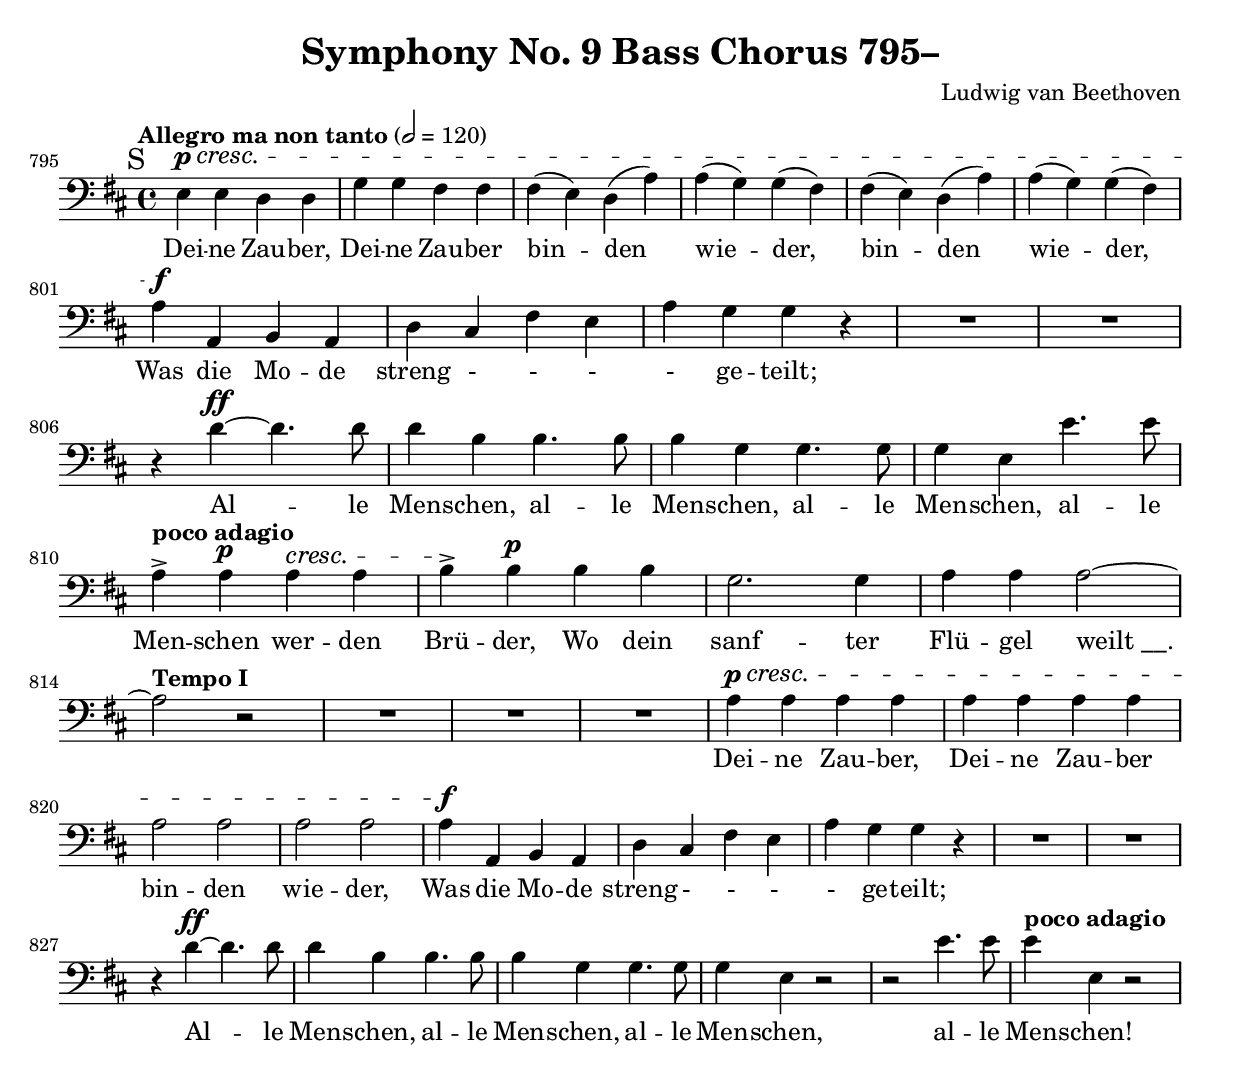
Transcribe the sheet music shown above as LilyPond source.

\version "2.24.4"
\header {
  title = "Symphony No. 9 Bass Chorus 795–"
  composer = "Ludwig van Beethoven"
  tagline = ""
}
\language "english"
\score {
  <<
  \relative {
    \clef bass
    \key d \major
    \time 4/4
    \tempo "Allegro ma non tanto" 2 = 120
    \set Score.currentBarNumber = #795
    \mark "S"
    e^\p^\cresc e d d | g g fs fs |
    fs( e) d( a') | a( g) g( fs) |
    fs( e) d( a') | a( g) g( fs) | \break
    a^\f a, b a | d cs fs e | a g g r | R1*2 |
    r4 d'4~^\ff d4. d8 | d4 b b4. b8 | b4 g g4. g8 | g4 e e'4. e8 | \break
    \set Score.tempoHideNote = ##t
    \tempo "poco adagio" 4 = 60
    a,4-> a^\p a^\cresc a | b->\! b^\p b b | g2. g4 | a a a2~ | \break
    \tempo "Tempo I" 2 = 120
    a2 r2 | R1*3 | a4^\p^\cresc a a a | a a a a | a2 a | a a |
    a4^\f a, b a | d cs fs e | a g g r | R1*2 |
    r4 d'^\ff~ d4. d8 | d4 b b4. b8 | b4 g g4. g8 | g4 e r2 | r2 e'4. e8 |
    \tempo "poco adagio" 4 = 60
    e4 e,4 r2 |
    \set Score.tempoHideNote = ##f
  }
  \addlyrics {
    Dei -- ne Zau -- ber, Dei -- ne Zau -- ber
    bin -- den wie -- der, bin -- den wie -- der,
    Was die Mo -- de streng - - - - ge -- teilt;
    Al -- le Men -- schen, al -- le Men -- schen,
    al -- le Men -- schen, al -- le Men -- schen
    wer -- den Brü -- der,
    Wo dein sanf -- ter Flü -- gel "weilt __."
    Dei -- ne Zau -- ber, Dei -- ne Zau -- ber
    bin -- den wie -- der,
    Was die Mo -- de streng - - - - ge -- teilt;
    Al -- le Men -- schen, al -- le Men -- schen,
    al -- le Men -- schen, al -- le Men -- schen!
  }
  >>
  \layout { indent = 0 }
  \midi {}
}
